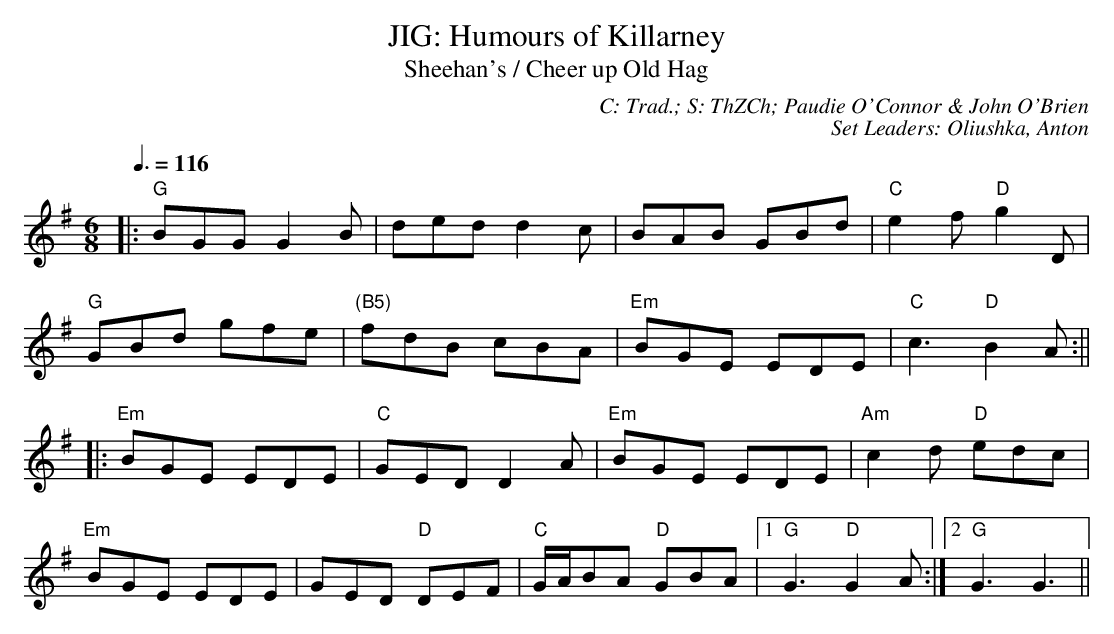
X:1
T: JIG: Humours of Killarney
T: Sheehan's / Cheer up Old Hag
C: C: Trad.; S: ThZCh; Paudie O'Connor & John O'Brien
C: Set Leaders: Oliushka, Anton
M: 6/8
L: 1/8
Q: 3/8=116
K: Gmaj
|:"G"BGG G2 B|ded d2c|BAB GBd|"C"e2f "D"g2D|
"G"GBd gfe|"(B5)"fdB cBA|"Em"BGE EDE|"C"c3 "D"B2A:||
|:"Em"BGE EDE|"C"GED D2A|"Em"BGE EDE|"Am"c2d "D"edc|
"Em"BGE EDE|GED "D"DEF|"C"G/A/BA "D"GBA|1 "G"G3 "D"G2 A:|2 "G"G3 G3||
